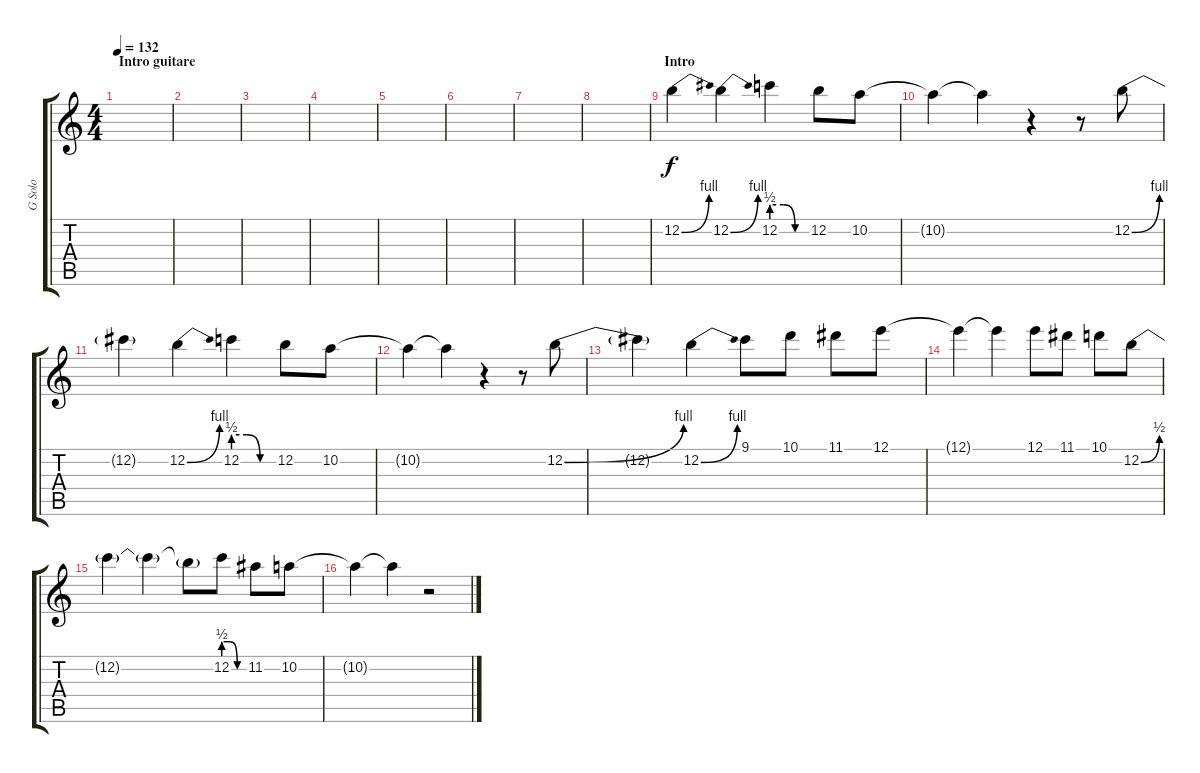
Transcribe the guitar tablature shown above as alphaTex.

\track ("G Solo" "G Solo") {instrument overdrivenguitar}
\staff {score tabs}
\tuning (E4 B3 G3 D3 A2 E2) {hide}
\ts (4 4)
\section ("" "Intro guitare")
\tempo 132
\clef g2
\ks c
|
|
|
|
|
|
|
|
\section ("" "Intro")
12.2{be (bend 0 0 60 4)}.4 12.2{be (bend 0 0 60 4)}.4 12.2{be (custom 0 2 20 2 40 0 60 0)}.4 12.2.8 10.2.8 |
10.2{t}.4 10.2{t}.4 r.4 r.8 12.2{be (bend 0 0 60 4)}.8 |
12.2{t}.4 12.2{be (bend 0 0 60 4)}.4 12.2{be (custom 0 2 20 2 40 0 60 0)}.4 12.2.8 10.2.8 |
10.2{t}.4 10.2{t}.4 r.4 r.8 12.2{be (bend 0 0 60 4)}.8 |
12.2{t}.4 12.2{be (bend 0 0 60 4)}.4 9.1.8 10.1.8 11.1.8 12.1.8 |
12.1{t}.4 12.1{t}.4 12.1.8 11.1.8 10.1.8 12.2{be (bend 0 0 60 2)}.8 |
12.2{t}.4 12.2{t}.4 12.2{t}.8 12.2{be (custom 0 2 20 2 40 0 60 0)}.8 11.2.8 10.2.8 |
10.2{t}.4 10.2{t}.4 r.2
